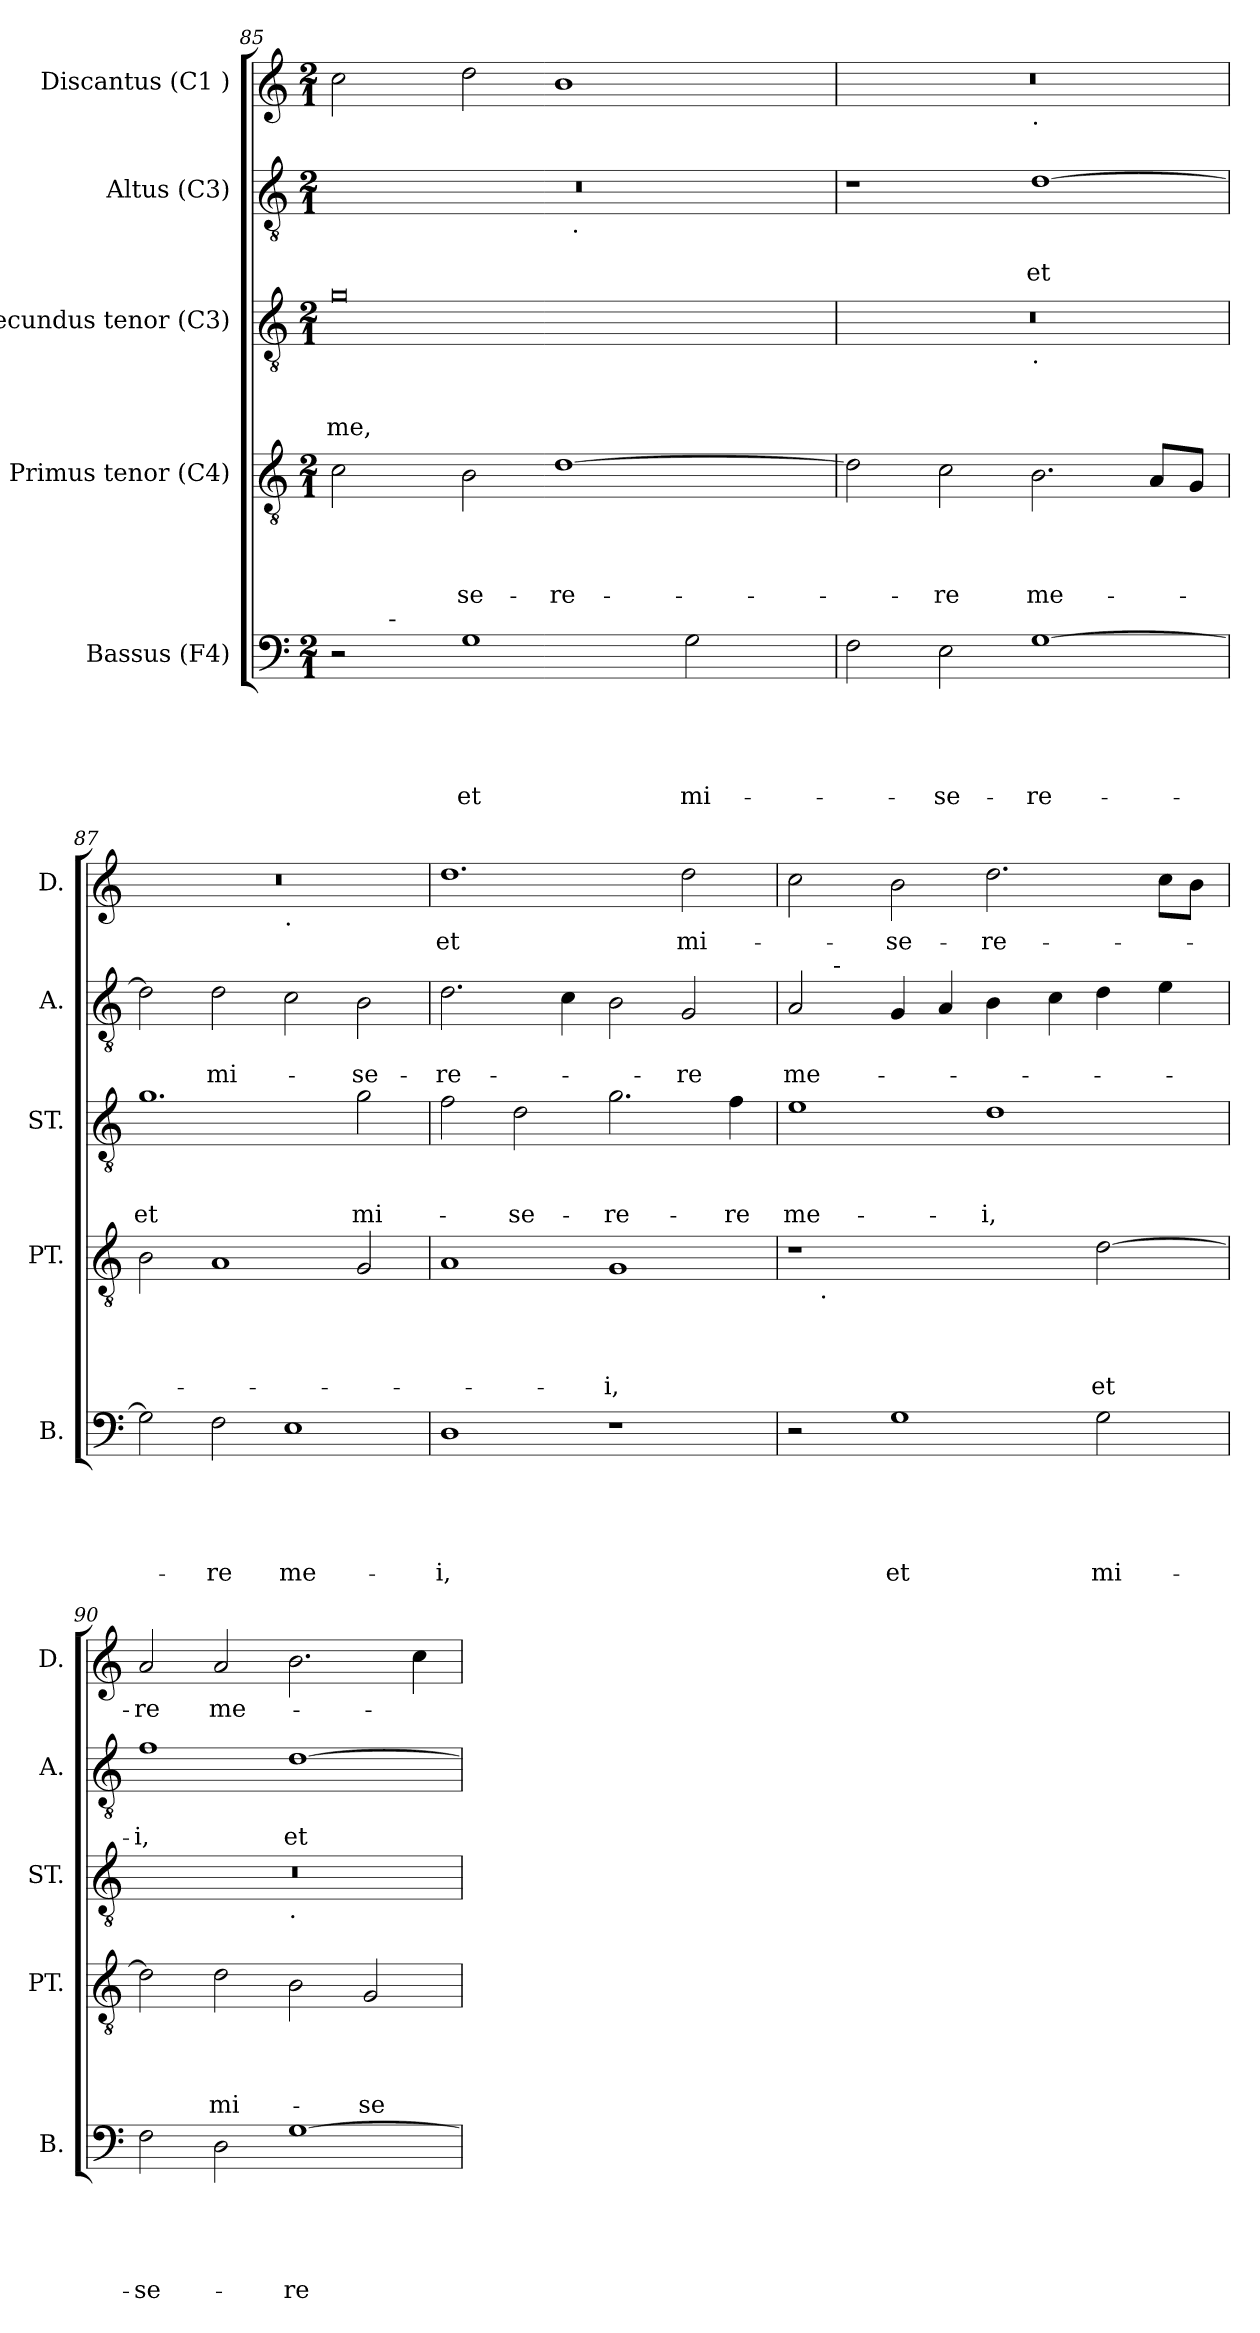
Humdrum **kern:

**kern	**text	**text	**text	**text	**text	**kern	**text	**text	**text	**text	**kern	**text	**text	**text	**kern	**text	**text	**kern	**text
*part5	*part5	*part5	*part5	*part5	*part5	*part4	*part4	*part4	*part4	*part4	*part3	*part3	*part3	*part3	*part2	*part2	*part2	*part1	*part1
*staff5	*staff5	*staff5	*staff5	*staff5	*staff5	*staff4	*staff4	*staff4	*staff4	*staff4	*staff3	*staff3	*staff3	*staff3	*staff2	*staff2	*staff2	*staff1	*staff1
*I"Bassus (F4)	*	*	*	*	*	*I"Primus tenor (C4)	*	*	*	*	*I"Secundus tenor (C3)	*	*	*	*I"Altus (C3)	*	*	*I"Discantus (C1 )	*
*I'B.	*	*	*	*	*	*I'PT.	*	*	*	*	*I'ST.	*	*	*	*I'A.	*	*	*I'D.	*
!!LO:PB:g=z
*clefF4	*	*	*	*	*	*clefGv2	*	*	*	*	*clefGv2	*	*	*	*clefGv2	*	*	*clefG2	*
*k[]	*	*	*	*	*	*k[]	*	*	*	*	*k[]	*	*	*	*k[]	*	*	*k[]	*
*C:	*	*	*	*	*	*C:	*	*	*	*	*C:	*	*	*	*C:	*	*	*C:	*
*M2/1	*	*	*	*	*	*M2/1	*	*	*	*	*M2/1	*	*	*	*M2/1	*	*	*M2/1	*
=85	=85	=85	=85	=85	=85	=85	=85	=85	=85	=85	=85	=85	=85	=85	=85	=85	=85	=85	=85
!	!	!	!	!	!	!	!	!	!	!	!	!	!	!LO:LY:b	!	!	!	!	!
*^	*	*	*	*	*	*	*	*	*	*	*	*	*	*	*^	*	*	*	*
2r	8ryy	.	.	.	.	.	2c\	.	.	.	.	0g	.	.	me,	0r	1ryy	.	.	2cc\	.
.	32ryy	.	.	.	.	.	.	.	.	.	.	.	.	.	.	.	.	.	.	.	.
!	!LO:TX:a:t=-	!	!	!	!	!	!	!	!	!	!	!	!	!	!	!	!	!	!	!	!
.	1ryy	.	.	.	.	.	.	.	.	.	.	.	.	.	.	.	.	.	.	.	.
!	!	!	!	!	!	!LO:LY:b	!	!	!	!	!LO:LY:b	!	!	!	!	!	!	!	!	!	!
1G	.	.	.	.	.	et	2B\	.	.	.	-se-	.	.	.	.	.	.	.	.	2dd\	.
!	!	!	!	!	!	!	!	!	!	!	!LO:LY:b	!	!	!	!	!	!	!	!	!	!
.	.	.	.	.	.	.	[>1d	.	.	.	-re-	.	.	.	.	.	32ryy	.	.	1b	.
!	!	!	!	!	!	!	!	!	!	!	!	!	!	!	!	!	!LO:TX:b:t=.	!	!	!	!
.	.	.	.	.	.	.	.	.	.	.	.	.	.	.	.	.	2ryy	.	.	.	.
.	2ryy	.	.	.	.	.	.	.	.	.	.	.	.	.	.	.	.	.	.	.	.
!	!	!	!	!	!	!LO:LY:b	!	!	!	!	!	!	!	!	!	!	!	!	!	!	!
2G\	.	.	.	.	.	mi-	.	.	.	.	.	.	.	.	.	.	.	.	.	.	.
.	.	.	.	.	.	.	.	.	.	.	.	.	.	.	.	.	4...ryy	.	.	.	.
.	4ryy	.	.	.	.	.	.	.	.	.	.	.	.	.	.	.	.	.	.	.	.
.	16.ryy	.	.	.	.	.	.	.	.	.	.	.	.	.	.	.	.	.	.	.	.
*v	*v	*	*	*	*	*	*	*	*	*	*	*	*	*	*	*v	*v	*	*	*	*
=86	=86	=86	=86	=86	=86	=86	=86	=86	=86	=86	=86	=86	=86	=86	=86	=86	=86	=86	=86
*	*	*	*	*	*	*	*	*	*	*	*^	*	*	*	*	*	*	*^	*
2F\	.	.	.	.	.	2d\]	.	.	.	.	0r	1ryy	.	.	.	1r	.	.	0r	1ryy	.
!	!	!	!	!	!LO:LY:b	!	!	!	!	!LO:LY:b	!	!	!	!	!	!	!	!	!	!	!
2E\	.	.	.	.	-se-	2c\	.	.	.	-re	.	.	.	.	.	.	.	.	.	.	.
!	!	!	!	!	!	!	!	!	!	!	!	!	!	!	!	!	!	!	!	!LO:TX:b:t=.	!
!	!	!	!	!	!	!	!	!	!	!	!	!LO:TX:b:t=.	!	!	!	!	!	!	!	!	!
!	!	!	!	!	!LO:LY:b	!	!	!	!	!LO:LY:b	!	!	!	!	!	!	!	!LO:LY:b	!	!	!
[>1G	.	.	.	.	-re-	2.B\	.	.	.	me-	.	1ryy	.	.	.	[>1d	.	et	.	1ryy	.
.	.	.	.	.	.	8A/L	.	.	.	.	.	.	.	.	.	.	.	.	.	.	.
.	.	.	.	.	.	8G/J	.	.	.	.	.	.	.	.	.	.	.	.	.	.	.
=87	=87	=87	=87	=87	=87	=87	=87	=87	=87	=87	=87	=87	=87	=87	=87	=87	=87	=87	=87	=87	=87
!	!	!	!	!	!	!	!	!	!	!	!	!	!	!	!LO:LY:b	!	!	!	!	!	!
*	*	*	*	*	*	*	*	*	*	*	*v	*v	*	*	*	*	*	*	*	*	*
2G\]	.	.	.	.	.	2B\	.	.	.	.	1.g	.	.	et	2d\]	.	.	0r	1ryy	.
!	!	!	!	!	!LO:LY:b	!	!	!	!	!	!	!	!	!	!	!	!LO:LY:b	!	!	!
2F\	.	.	.	.	-re	1A	.	.	.	.	.	.	.	.	2d\	.	mi-	.	.	.
!	!	!	!	!	!	!	!	!	!	!	!	!	!	!	!	!	!	!	!LO:TX:b:t=.	!
!	!	!	!	!	!LO:LY:b	!	!	!	!	!	!	!	!	!	!	!	!	!	!	!
1E	.	.	.	.	me-	.	.	.	.	.	.	.	.	.	2c\	.	.	.	1ryy	.
!	!	!	!	!	!	!	!	!	!	!	!	!	!	!LO:LY:b	!	!	!LO:LY:b	!	!	!
.	.	.	.	.	.	2G/	.	.	.	.	2g\	.	.	mi-	2B\	.	-se-	.	.	.
=88	=88	=88	=88	=88	=88	=88	=88	=88	=88	=88	=88	=88	=88	=88	=88	=88	=88	=88	=88	=88
!	!	!	!	!	!LO:LY:b	!	!	!	!	!	!	!	!	!	!	!	!LO:LY:b	!	!	!LO:LY:b
*	*	*	*	*	*	*	*	*	*	*	*	*	*	*	*	*	*	*v	*v	*
1D	.	.	.	.	-i,	1A	.	.	.	.	2f\	.	.	.	2.d\	.	-re-	1.dd	et
!	!	!	!	!	!	!	!	!	!	!	!	!	!	!LO:LY:b	!	!	!	!	!
.	.	.	.	.	.	.	.	.	.	.	2d\	.	.	-se-	.	.	.	.	.
.	.	.	.	.	.	.	.	.	.	.	.	.	.	.	4c\	.	.	.	.
!	!	!	!	!	!	!	!	!	!	!LO:LY:b	!	!	!	!LO:LY:b	!	!	!	!	!
1r	.	.	.	.	.	1G	.	.	.	-i,	2.g\	.	.	-re-	2B\	.	.	.	.
!	!	!	!	!	!	!	!	!	!	!	!	!	!	!	!	!	!LO:LY:b	!	!LO:LY:b
.	.	.	.	.	.	.	.	.	.	.	.	.	.	.	2G/	.	-re	2dd\	mi-
!	!	!	!	!	!	!	!	!	!	!	!	!	!	!LO:LY:b	!	!	!	!	!
.	.	.	.	.	.	.	.	.	.	.	4f\	.	.	-re	.	.	.	.	.
!!LO:PB:g=z
=89	=89	=89	=89	=89	=89	=89	=89	=89	=89	=89	=89	=89	=89	=89	=89	=89	=89	=89	=89
!	!	!	!	!	!	!	!	!	!	!	!	!	!	!LO:LY:b	!	!	!LO:LY:b	!	!
*	*	*	*	*	*	*^	*	*	*	*	*	*	*	*	*^	*	*	*	*
2r	.	.	.	.	.	1r	8ryy	.	.	.	.	1e	.	.	me-	2A/	8ryy	.	me-	2cc\	.
!	!	!	!	!	!	!	!LO:TX:b:t=.	!	!	!	!	!	!	!	!	!	!	!	!	!	!
.	.	.	.	.	.	.	1...ryy	.	.	.	.	.	.	.	.	.	32ryy	.	.	.	.
!	!	!	!	!	!	!	!	!	!	!	!	!	!	!	!	!	!LO:TX:a:t=-	!	!	!	!
.	.	.	.	.	.	.	.	.	.	.	.	.	.	.	.	.	1ryy	.	.	.	.
!	!	!	!	!	!LO:LY:b	!	!	!	!	!	!	!	!	!	!	!	!	!	!	!	!LO:LY:b
1G	.	.	.	.	et	.	.	.	.	.	.	.	.	.	.	4G/	.	.	.	2b\	-se-
.	.	.	.	.	.	.	.	.	.	.	.	.	.	.	.	4A/	.	.	.	.	.
!	!	!	!	!	!	!	!	!	!	!	!	!	!	!	!LO:LY:b	!	!	!	!	!	!LO:LY:b
.	.	.	.	.	.	2ryy	.	.	.	.	.	1d	.	.	-i,	4B\	.	.	.	2.dd\	-re-
.	.	.	.	.	.	.	.	.	.	.	.	.	.	.	.	.	2ryy	.	.	.	.
.	.	.	.	.	.	.	.	.	.	.	.	.	.	.	.	4c\	.	.	.	.	.
!	!	!	!	!	!LO:LY:b	!	!	!	!	!	!LO:LY:b	!	!	!	!	!	!	!	!	!	!
2G\	.	.	.	.	mi-	[>2d\	.	.	.	.	et	.	.	.	.	4d\	.	.	.	.	.
.	.	.	.	.	.	.	.	.	.	.	.	.	.	.	.	.	4ryy	.	.	.	.
.	.	.	.	.	.	.	.	.	.	.	.	.	.	.	.	4e\	.	.	.	8cc\L	.
.	.	.	.	.	.	.	.	.	.	.	.	.	.	.	.	.	.	.	.	8b\J	.
.	.	.	.	.	.	.	.	.	.	.	.	.	.	.	.	.	16.ryy	.	.	.	.
=90	=90	=90	=90	=90	=90	=90	=90	=90	=90	=90	=90	=90	=90	=90	=90	=90	=90	=90	=90	=90	=90
!	!	!	!	!	!LO:LY:b	!	!	!	!	!	!	!	!	!	!	!	!	!	!LO:LY:b	!	!LO:LY:b
*	*	*	*	*	*	*v	*v	*	*	*	*	*^	*	*	*	*v	*v	*	*	*	*
2F\	.	.	.	.	-se-	2d\]	.	.	.	.	0r	1ryy	.	.	.	1f	.	-i,	2a/	-re
!	!	!	!	!	!	!	!	!	!	!LO:LY:b	!	!	!	!	!	!	!	!	!	!LO:LY:b
2D\	.	.	.	.	.	2d\	.	.	.	mi-	.	.	.	.	.	.	.	.	2a/	me-
!	!	!	!	!	!	!	!	!	!	!	!	!LO:TX:b:t=.	!	!	!	!	!	!	!	!
!	!	!	!	!	!LO:LY:b	!	!	!	!	!	!	!	!	!	!	!	!	!LO:LY:b	!	!
[>1G	.	.	.	.	-re-	2B\	.	.	.	.	.	1ryy	.	.	.	[>1d	.	et	2.b\	.
!	!	!	!	!	!	!	!	!	!	!LO:LY:b	!	!	!	!	!	!	!	!	!	!
.	.	.	.	.	.	2G/	.	.	.	-se-	.	.	.	.	.	.	.	.	.	.
.	.	.	.	.	.	.	.	.	.	.	.	.	.	.	.	.	.	.	4cc\	.
*	*	*	*	*	*	*	*	*	*	*	*v	*v	*	*	*	*	*	*	*	*
=	=	=	=	=	=	=	=	=	=	=	=	=	=	=	=	=	=	=	=
*-	*-	*-	*-	*-	*-	*-	*-	*-	*-	*-	*-	*-	*-	*-	*-	*-	*-	*-	*-
